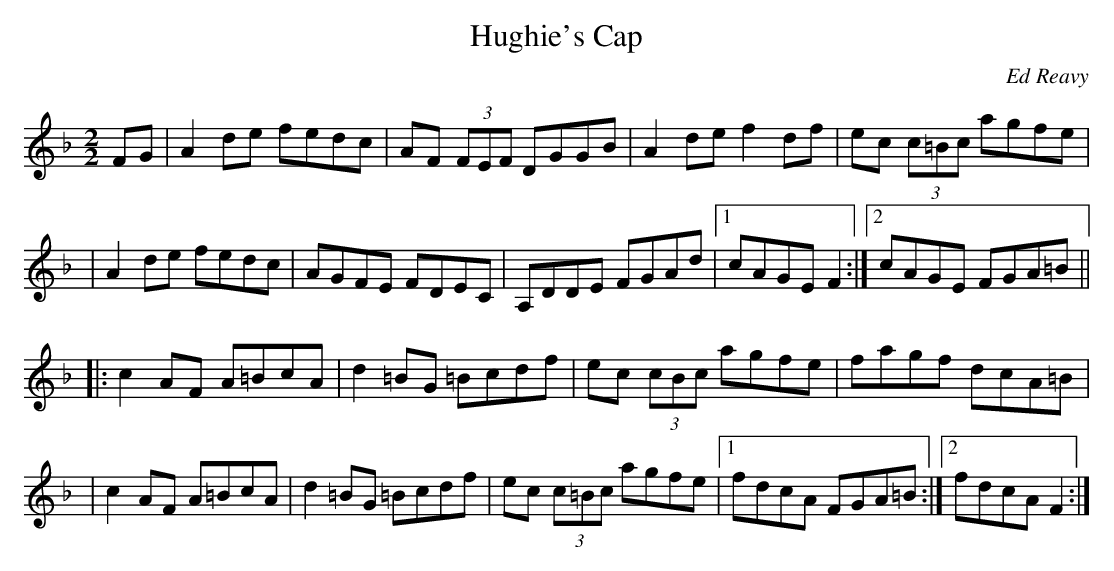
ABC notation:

X:1
T:Hughie's Cap
M:2/2
L:1/8
C:Ed Reavy
K:F
FG \
| A2 de fedc | AF (3FEF DGGB | A2 de f2 df | ec (3c=Bc agfe |
| A2 de fedc | AGFE FDEC | A,DDE FGAd |1 cAGE F2 :|2 cAGE FGA=B ||
|: c2 AF A=BcA | d2 =BG =Bcdf | ec (3cBc agfe | fagf dcA=B |
| c2 AF A=BcA | d2 =BG =Bcdf | ec (3c=Bc agfe |1 fdcA FGA=B :|2 fdcA F2 :|
